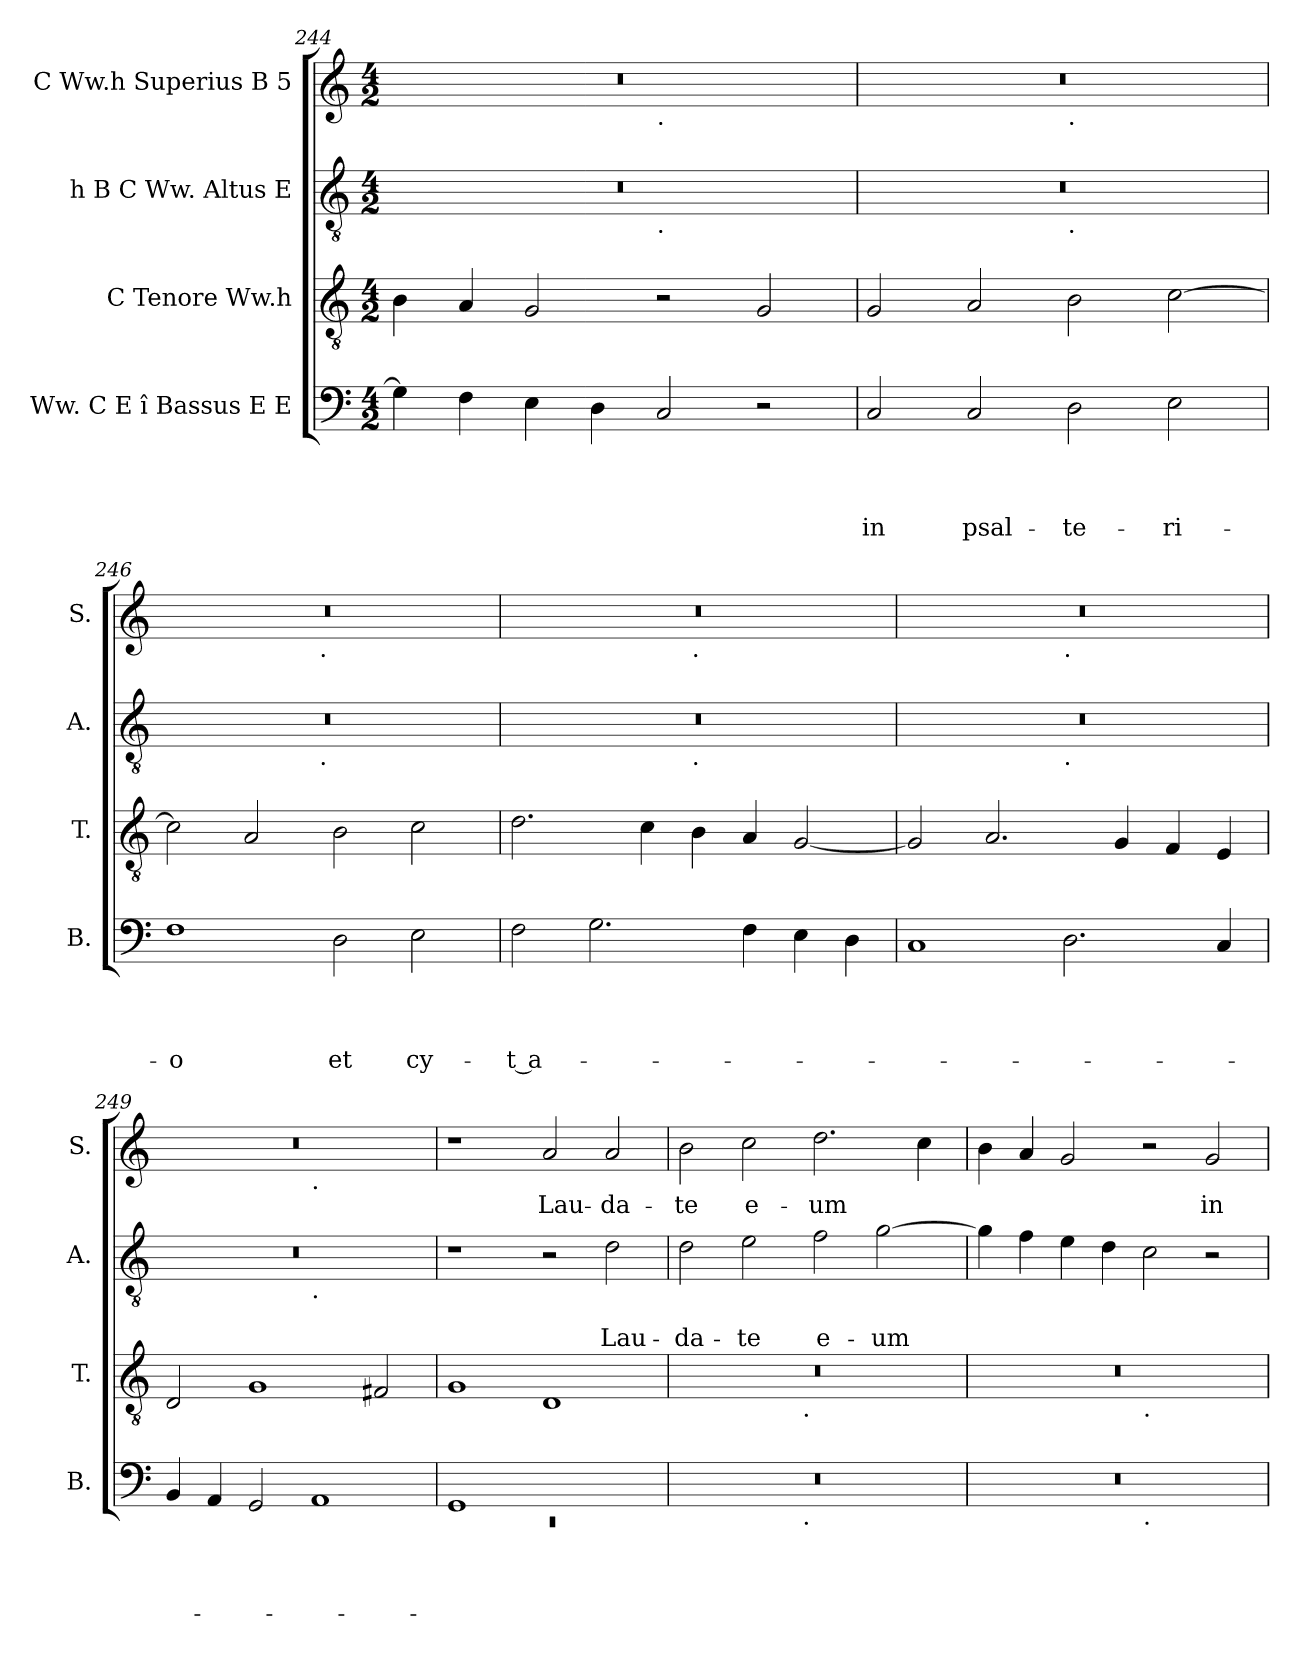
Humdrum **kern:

**kern	**text	**text	**text	**text	**kern	**kern	**text	**text	**kern	**text
*part4	*part4	*part4	*part4	*part4	*part3	*part2	*part2	*part2	*part1	*part1
*staff4	*staff4	*staff4	*staff4	*staff4	*staff3	*staff2	*staff2	*staff2	*staff1	*staff1
*I"Ww. C E î Bassus E E	*	*	*	*	*I"C Tenore Ww.h	*I"h B C Ww. Altus E	*	*	*I"C Ww.h Superius B 5	*
*I'B.	*	*	*	*	*I'T.	*I'A.	*	*	*I'S.	*
*clefF4	*	*	*	*	*clefGv2	*clefGv2	*	*	*clefG2	*
*k[]	*	*	*	*	*k[]	*k[]	*	*	*k[]	*
*C:	*	*	*	*	*C:	*C:	*	*	*C:	*
*M4/2	*	*	*	*	*M4/2	*M4/2	*	*	*M4/2	*
=244	=244	=244	=244	=244	=244	=244	=244	=244	=244	=244
*	*	*	*	*	*	*^	*	*	*^	*
4G\]	.	.	.	.	4B\	0r	1ryy	.	.	0r	1ryy	.
4F\	.	.	.	.	4A/	.	.	.	.	.	.	.
4E\	.	.	.	.	2G/	.	.	.	.	.	.	.
4D\	.	.	.	.	.	.	.	.	.	.	.	.
!	!	!	!	!	!	!	!	!	!	!	!LO:TX:b:t=.	!
!	!	!	!	!	!	!	!LO:TX:b:t=.	!	!	!	!	!
2C/	.	.	.	.	2r	.	1ryy	.	.	.	1ryy	.
2r	.	.	.	.	2G/	.	.	.	.	.	.	.
=245	=245	=245	=245	=245	=245	=245	=245	=245	=245	=245	=245	=245
!	!	!	!	!LO:LY:b	!	!	!	!	!	!	!	!
2C/	.	.	.	in	2G/	0r	1ryy	.	.	0r	1ryy	.
!	!	!	!	!LO:LY:b	!	!	!	!	!	!	!	!
2C/	.	.	.	psal-	2A/	.	.	.	.	.	.	.
!	!	!	!	!	!	!	!	!	!	!	!LO:TX:b:t=.	!
!	!	!	!	!	!	!	!LO:TX:b:t=.	!	!	!	!	!
!	!	!	!	!LO:LY:b	!	!	!	!	!	!	!	!
2D\	.	.	.	-te-	2B\	.	1ryy	.	.	.	1ryy	.
!	!	!	!	!LO:LY:b	!	!	!	!	!	!	!	!
2E\	.	.	.	-ri-	[>2c\	.	.	.	.	.	.	.
=246	=246	=246	=246	=246	=246	=246	=246	=246	=246	=246	=246	=246
!	!	!	!	!LO:LY:b:rj	!	!	!	!	!	!	!	!
1F	.	.	.	-o	2c\]	0r	2ryy	.	.	0r	2ryy	.
.	.	.	.	.	2A/	.	4...ryy	.	.	.	4...ryy	.
!	!	!	!	!	!	!	!	!	!	!	!LO:TX:b:t=.	!
!	!	!	!	!	!	!	!LO:TX:b:t=.	!	!	!	!	!
.	.	.	.	.	.	.	1ryy	.	.	.	1ryy	.
!	!	!	!	!LO:LY:b	!	!	!	!	!	!	!	!
2D\	.	.	.	et	2B\	.	.	.	.	.	.	.
!	!	!	!	!LO:LY:b	!	!	!	!	!	!	!	!
2E\	.	.	.	cy-	2c\	.	.	.	.	.	.	.
.	.	.	.	.	.	.	32ryy	.	.	.	32ryy	.
!!LO:PB:g=z	!!
=247	=247	=247	=247	=247	=247	=247	=247	=247	=247	=247	=247	=247
!	!	!	!	!LO:LY:b:rj	!	!	!	!	!	!	!	!
2F\	.	.	.	-t a-	2.d\	0r	1ryy	.	.	0r	1ryy	.
2.G\	.	.	.	.	.	.	.	.	.	.	.	.
.	.	.	.	.	4c\	.	.	.	.	.	.	.
!	!	!	!	!	!	!	!	!	!	!	!LO:TX:b:t=.	!
!	!	!	!	!	!	!	!LO:TX:b:t=.	!	!	!	!	!
.	.	.	.	.	4B\	.	1ryy	.	.	.	1ryy	.
4F\	.	.	.	.	4A/	.	.	.	.	.	.	.
4E\	.	.	.	.	[<2G/	.	.	.	.	.	.	.
4D\	.	.	.	.	.	.	.	.	.	.	.	.
=248	=248	=248	=248	=248	=248	=248	=248	=248	=248	=248	=248	=248
1C	.	.	.	.	2G/]	0r	1ryy	.	.	0r	1ryy	.
.	.	.	.	.	2.A/	.	.	.	.	.	.	.
!	!	!	!	!	!	!	!	!	!	!	!LO:TX:b:t=.	!
!	!	!	!	!	!	!	!LO:TX:b:t=.	!	!	!	!	!
2.D\	.	.	.	.	.	.	1ryy	.	.	.	1ryy	.
.	.	.	.	.	4G/	.	.	.	.	.	.	.
.	.	.	.	.	4F/	.	.	.	.	.	.	.
4C/	.	.	.	.	4E/	.	.	.	.	.	.	.
=249	=249	=249	=249	=249	=249	=249	=249	=249	=249	=249	=249	=249
4BB/	.	.	.	.	2D/	0r	1ryy	.	.	0r	1ryy	.
4AA/	.	.	.	.	.	.	.	.	.	.	.	.
2GG/	.	.	.	.	1G	.	.	.	.	.	.	.
!	!	!	!	!	!	!	!	!	!	!	!LO:TX:b:t=.	!
!	!	!	!	!	!	!	!LO:TX:b:t=.	!	!	!	!	!
1AA	.	.	.	.	.	.	1ryy	.	.	.	1ryy	.
.	.	.	.	.	2F#/	.	.	.	.	.	.	.
=250	=250	=250	=250	=250	=250	=250	=250	=250	=250	=250	=250	=250
*^	*	*	*	*	*	*	*	*	*	*	*	*
!	!LO:N:vis=1	!	!	!	!	!	!	!	!	!	!	!	!
*	*	*	*	*	*	*	*v	*v	*	*	*	*	*
*	*	*	*	*	*	*	*	*	*	*v	*v	*
1GG	0rEE	.	.	.	.	1G	1r	.	.	1r	.
!	!	!	!	!	!	!	!	!	!	!	!LO:LY:b
1ryy	.	.	.	.	.	1D	2r	.	.	2a/	Lau-
!	!	!	!	!	!	!	!	!	!LO:LY:b	!	!LO:LY:b
.	.	.	.	.	.	.	2d\	.	Lau-	2a/	-da-
=251	=251	=251	=251	=251	=251	=251	=251	=251	=251	=251	=251
!	!	!	!	!	!	!	!	!	!LO:LY:b	!	!LO:LY:b
*	*	*	*	*	*	*^	*	*	*	*	*
0r	2ryy	.	.	.	.	0r	2ryy	2d\	.	-da-	2b\	-te
!	!	!	!	!	!	!	!	!	!	!LO:LY:b	!	!LO:LY:b
.	4...ryy	.	.	.	.	.	4...ryy	2e\	.	-te	2cc\	e-
!	!	!	!	!	!	!	!LO:TX:b:t=.	!	!	!	!	!
!	!LO:TX:b:t=.	!	!	!	!	!	!	!	!	!	!	!
.	1ryy	.	.	.	.	.	1ryy	.	.	.	.	.
!	!	!	!	!	!	!	!	!	!	!LO:LY:b	!	!LO:LY:b
.	.	.	.	.	.	.	.	2f\	.	e-	2.dd\	-um
!	!	!	!	!	!	!	!	!	!	!LO:LY:b	!	!
.	.	.	.	.	.	.	.	[<2g\	.	-um	.	.
.	.	.	.	.	.	.	.	.	.	.	4cc\	.
.	32ryy	.	.	.	.	.	32ryy	.	.	.	.	.
!!LO:LB:g=z
=252	=252	=252	=252	=252	=252	=252	=252	=252	=252	=252	=252	=252
0r	1ryy	.	.	.	.	0r	1ryy	4g\]	.	.	4b\	.
.	.	.	.	.	.	.	.	4f\	.	.	4a/	.
.	.	.	.	.	.	.	.	4e\	.	.	2g/	.
.	.	.	.	.	.	.	.	4d\	.	.	.	.
!	!	!	!	!	!	!	!LO:TX:b:t=.	!	!	!	!	!
!	!LO:TX:b:t=.	!	!	!	!	!	!	!	!	!	!	!
.	1ryy	.	.	.	.	.	1ryy	2c\	.	.	2r	.
!	!	!	!	!	!	!	!	!	!	!	!	!LO:LY:b
.	.	.	.	.	.	.	.	2r	.	.	2g/	in
*v	*v	*	*	*	*	*	*	*	*	*	*	*
*	*	*	*	*	*v	*v	*	*	*	*	*
=	=	=	=	=	=	=	=	=	=	=
*-	*-	*-	*-	*-	*-	*-	*-	*-	*-	*-
